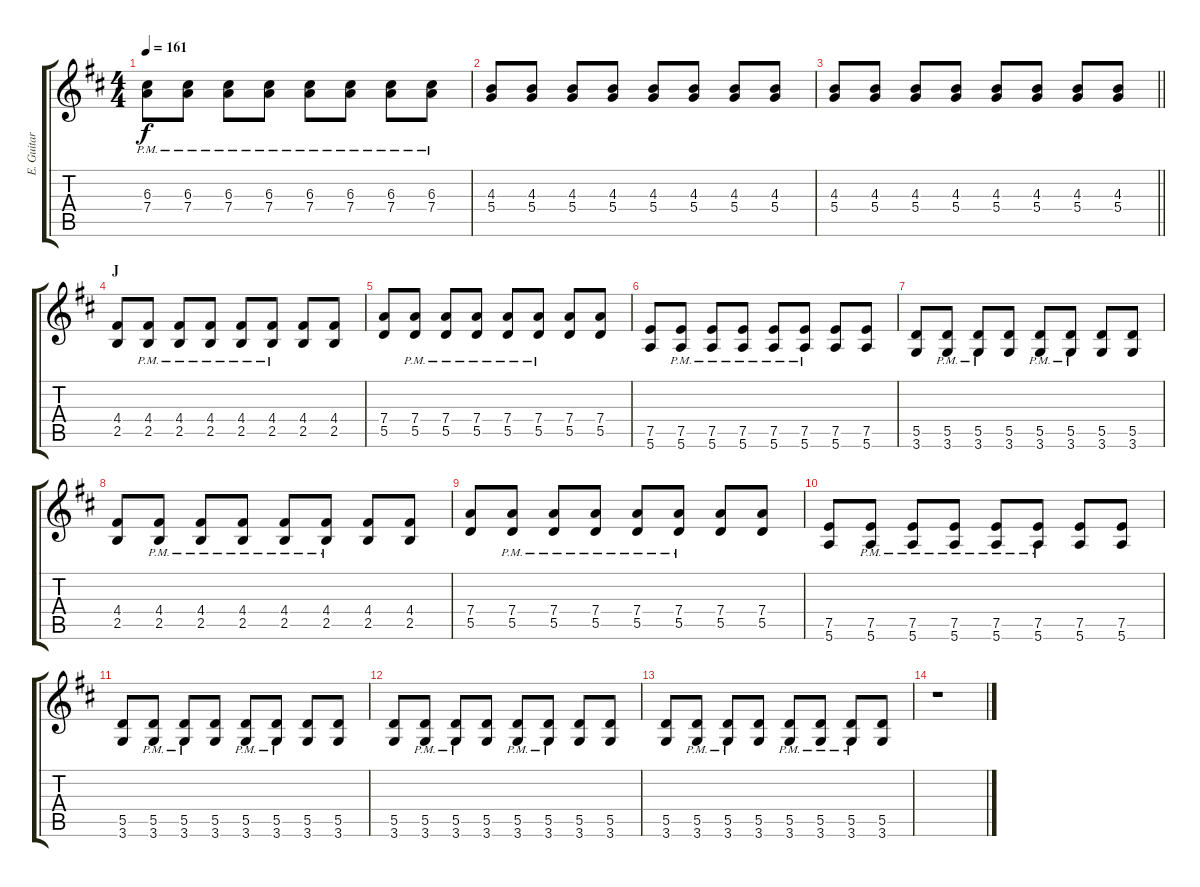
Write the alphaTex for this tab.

\track ("E. Guitar III" "E. Guitar ") {instrument overdrivenguitar}
\staff {score tabs}
\tuning (E4 B3 G3 D3 A2 E2) {hide}
\ts (4 4)
\tempo 161
\clef g2
\ks d
(6.3{pm} 7.4{pm}).8{dy f} (6.3{pm} 7.4{pm}).8 (6.3{pm} 7.4{pm}).8 (6.3{pm} 7.4{pm}).8 (6.3{pm} 7.4{pm}).8 (6.3{pm} 7.4{pm}).8 (6.3{pm} 7.4{pm}).8 (6.3{pm} 7.4{pm}).8 |
(4.3 5.4).8 (4.3 5.4).8 (4.3 5.4).8 (4.3 5.4).8 (4.3 5.4).8 (4.3 5.4).8 (4.3 5.4).8 (4.3 5.4).8 |
\barLineRight lightlight
(4.3 5.4).8 (4.3 5.4).8 (4.3 5.4).8 (4.3 5.4).8 (4.3 5.4).8 (4.3 5.4).8 (4.3 5.4).8 (4.3 5.4).8 |
\section ("" "J")
(4.4 2.5).8 (4.4{pm} 2.5{pm}).8 (4.4{pm} 2.5{pm}).8 (4.4{pm} 2.5{pm}).8 (4.4{pm} 2.5{pm}).8 (4.4{pm} 2.5{pm}).8 (4.4 2.5).8 (4.4 2.5).8 |
(7.4 5.5).8 (7.4{pm} 5.5{pm}).8 (7.4{pm} 5.5{pm}).8 (7.4{pm} 5.5{pm}).8 (7.4{pm} 5.5{pm}).8 (7.4{pm} 5.5{pm}).8 (7.4 5.5).8 (7.4 5.5).8 |
(7.5 5.6).8 (7.5{pm} 5.6{pm}).8 (7.5{pm} 5.6{pm}).8 (7.5{pm} 5.6{pm}).8 (7.5{pm} 5.6{pm}).8 (7.5{pm} 5.6{pm}).8 (7.5 5.6).8 (7.5 5.6).8 |
(5.5 3.6).8 (5.5{pm} 3.6{pm}).8 (5.5{pm} 3.6{pm}).8 (5.5 3.6).8 (5.5{pm} 3.6{pm}).8 (5.5{pm} 3.6{pm}).8 (5.5 3.6).8 (5.5 3.6).8 |
(4.4 2.5).8 (4.4{pm} 2.5{pm}).8 (4.4{pm} 2.5{pm}).8 (4.4{pm} 2.5{pm}).8 (4.4{pm} 2.5{pm}).8 (4.4{pm} 2.5{pm}).8 (4.4 2.5).8 (4.4 2.5).8 |
(7.4 5.5).8 (7.4{pm} 5.5{pm}).8 (7.4{pm} 5.5{pm}).8 (7.4{pm} 5.5{pm}).8 (7.4{pm} 5.5{pm}).8 (7.4{pm} 5.5{pm}).8 (7.4 5.5).8 (7.4 5.5).8 |
(7.5 5.6).8 (7.5{pm} 5.6{pm}).8 (7.5{pm} 5.6{pm}).8 (7.5{pm} 5.6{pm}).8 (7.5{pm} 5.6{pm}).8 (7.5{pm} 5.6{pm}).8 (7.5 5.6).8 (7.5 5.6).8 |
(5.5 3.6).8 (5.5{pm} 3.6{pm}).8 (5.5{pm} 3.6{pm}).8 (5.5 3.6).8 (5.5{pm} 3.6{pm}).8 (5.5{pm} 3.6{pm}).8 (5.5 3.6).8 (5.5 3.6).8 |
(5.5 3.6).8 (5.5{pm} 3.6{pm}).8 (5.5{pm} 3.6{pm}).8 (5.5 3.6).8 (5.5{pm} 3.6{pm}).8 (5.5{pm} 3.6{pm}).8 (5.5 3.6).8 (5.5 3.6).8 |
(5.5 3.6).8 (5.5{pm} 3.6{pm}).8 (5.5{pm} 3.6{pm}).8 (5.5 3.6).8 (5.5{pm} 3.6{pm}).8 (5.5{pm} 3.6{pm}).8 (5.5{pm} 3.6{pm}).8 (5.5 3.6).8 |
r.1
